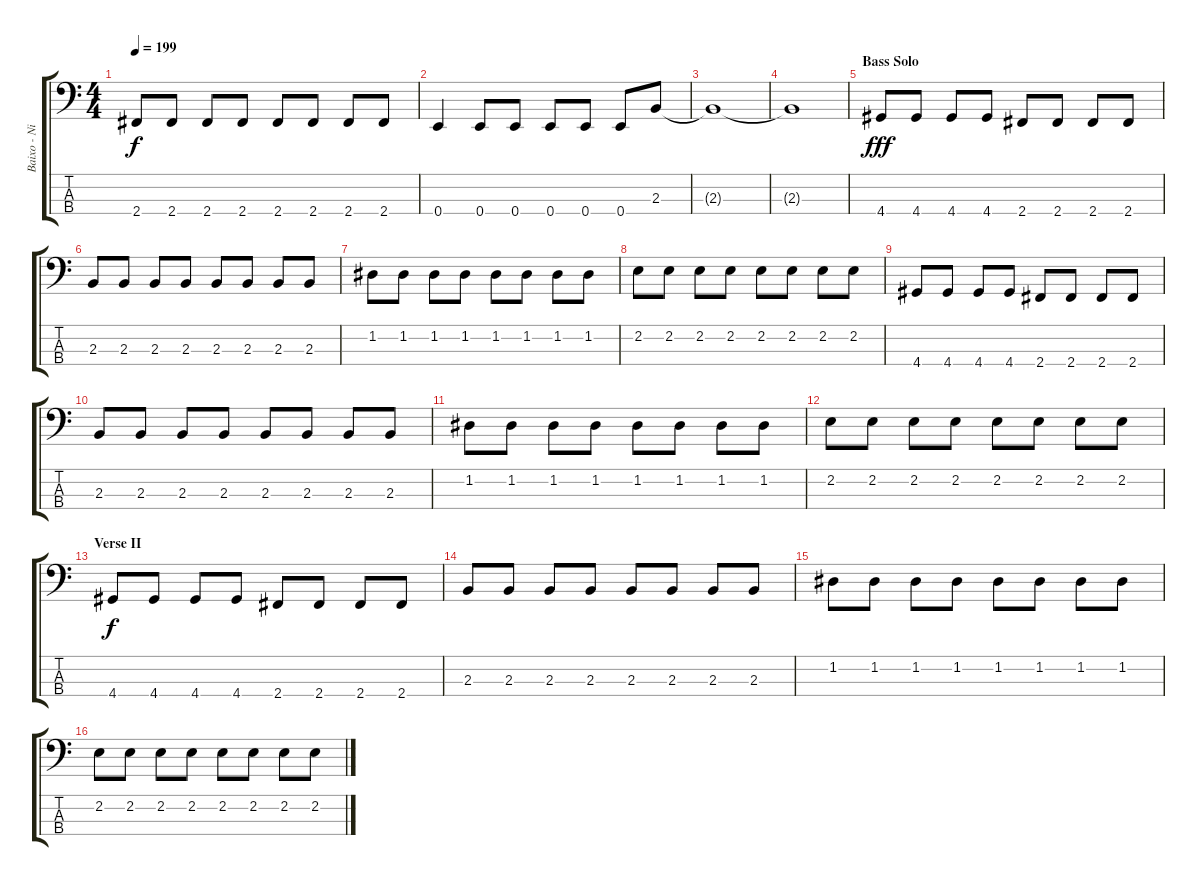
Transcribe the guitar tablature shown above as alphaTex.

\track ("Baixo - Nikola" "Baixo - Ni") {instrument electricbasspick}
\staff {score tabs}
\tuning (G2 D2 A1 E1) {hide}
\ts (4 4)
\tempo 199
\clef f4
\ks c
2.4{t}.8{dy f} 2.4.8 2.4.8 2.4.8 2.4.8 2.4.8 2.4.8 2.4.8 |
0.4.4 0.4.8 0.4.8 0.4.8 0.4.8 0.4.8 2.3.8 |
2.3{t}.1 |
2.3{t}.1 |
\section ("" "Bass Solo")
4.4.8{dy fff} 4.4.8 4.4.8 4.4.8 2.4.8 2.4.8 2.4.8 2.4.8 |
2.3.8 2.3.8 2.3.8 2.3.8 2.3.8 2.3.8 2.3.8 2.3.8 |
1.2.8 1.2.8 1.2.8 1.2.8 1.2.8 1.2.8 1.2.8 1.2.8 |
2.2.8 2.2.8 2.2.8 2.2.8 2.2.8 2.2.8 2.2.8 2.2.8 |
4.4.8 4.4.8 4.4.8 4.4.8 2.4.8 2.4.8 2.4.8 2.4.8 |
2.3.8 2.3.8 2.3.8 2.3.8 2.3.8 2.3.8 2.3.8 2.3.8 |
1.2.8 1.2.8 1.2.8 1.2.8 1.2.8 1.2.8 1.2.8 1.2.8 |
2.2.8 2.2.8 2.2.8 2.2.8 2.2.8 2.2.8 2.2.8 2.2.8 |
\section ("" "Verse II")
4.4.8{dy f} 4.4.8 4.4.8 4.4.8 2.4.8 2.4.8 2.4.8 2.4.8 |
2.3.8 2.3.8 2.3.8 2.3.8 2.3.8 2.3.8 2.3.8 2.3.8 |
1.2.8 1.2.8 1.2.8 1.2.8 1.2.8 1.2.8 1.2.8 1.2.8 |
2.2.8 2.2.8 2.2.8 2.2.8 2.2.8 2.2.8 2.2.8 2.2.8
